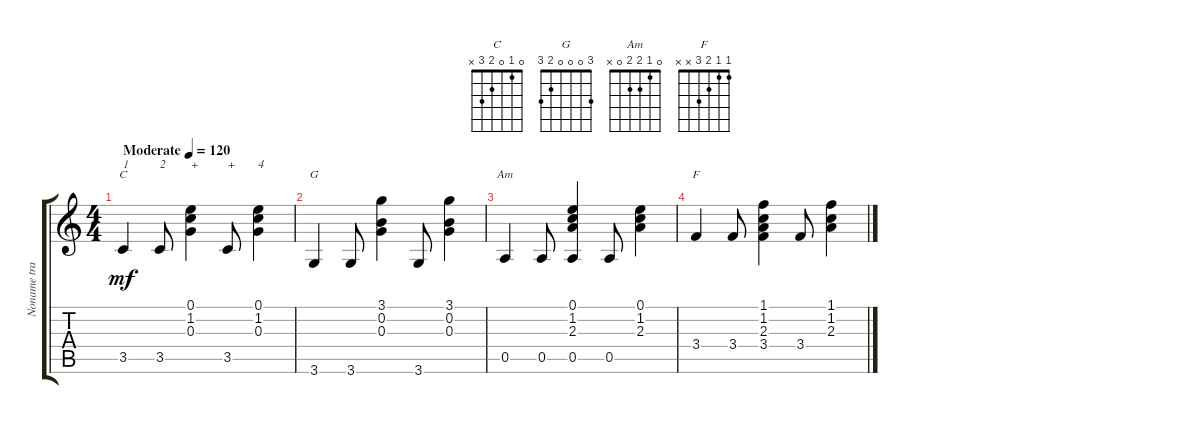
\track ("Noname track" "Noname tra") {instrument acousticguitarnylon}
\staff {score tabs}
\tuning (E4 B3 G3 D3 A2 E2) {hide}
\chord ("C" 0 1 0 2 3 x)
\chord ("G" 3 0 0 0 2 3)
\chord ("Am" 0 1 2 2 0 x)
\chord ("F" 1 1 2 3 x x)
\ts (4 4)
\tempo (120 "Moderate")
\clef g2
\ks c
3.5.4{ch "C" txt "1" dy mf instrument acousticguitarnylon} 3.5.8{txt "2"} (0.1 1.2 0.3).4{txt "+"} 3.5.8{txt "+"} (0.1 1.2 0.3).4{txt "4"} |
3.6.4{ch "G"} 3.6.8 (3.1 0.2 0.3).4 3.6.8 (3.1 0.2 0.3).4 |
0.5.4{ch "Am"} 0.5.8 (0.1 1.2 2.3 0.5).4 0.5.8 (0.1 1.2 2.3).4 |
3.4.4{ch "F"} 3.4.8 (1.1 1.2 2.3 3.4).4 3.4.8 (1.1 1.2 2.3).4
